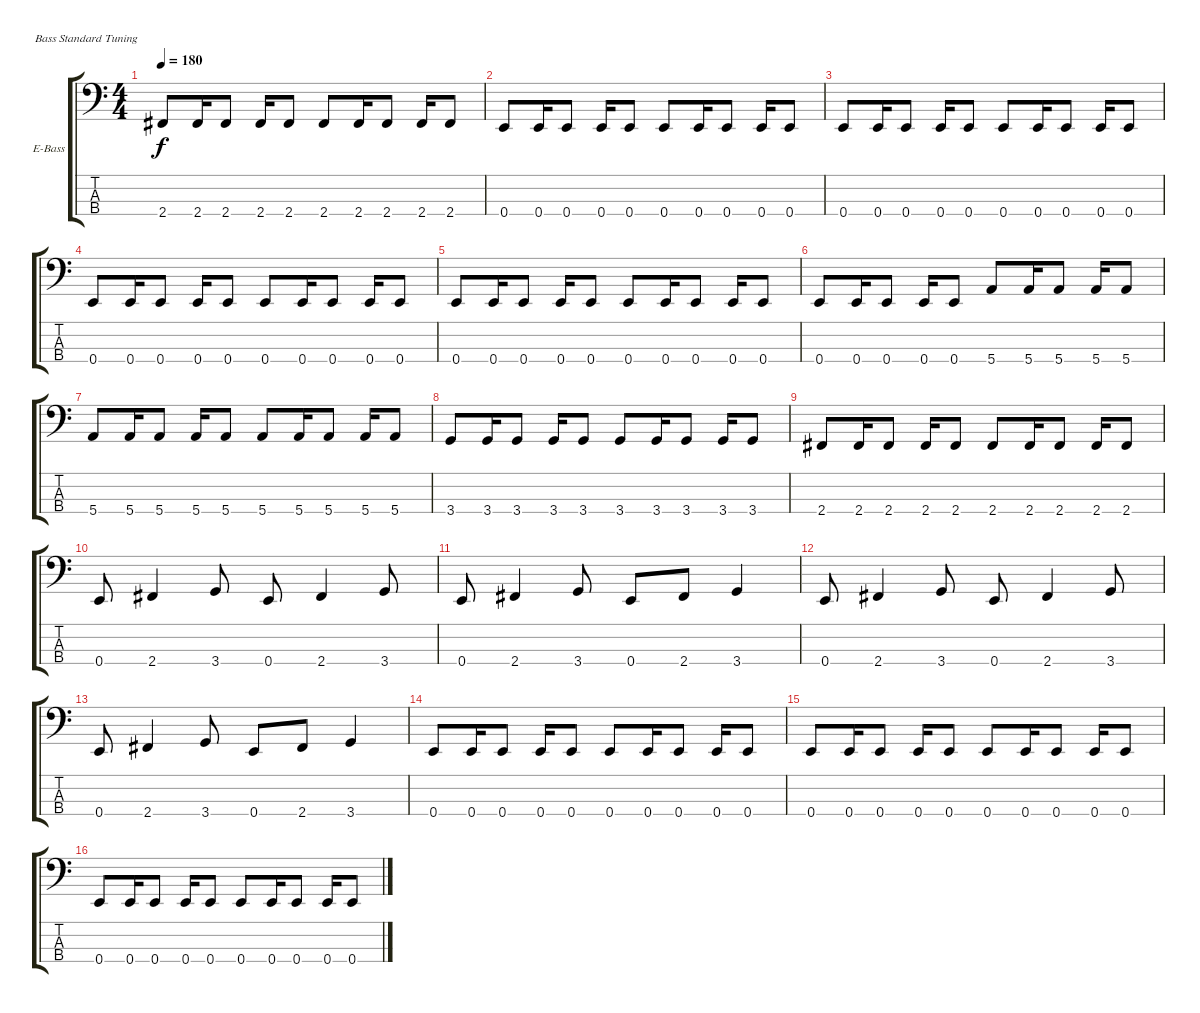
\bracketExtendMode groupsimilarinstruments
\firstSystemTrackNameOrientation horizontal
\otherSystemsTrackNameOrientation horizontal
\track ("Bass" "E-Bass") {instrument electricbassfinger}
\staff {score tabs}
\tuning (G2 D2 A1 E1)
\ts (4 4)
\tempo 180
\clef f4
\ks c
2.4.8{dy f} 2.4.16 2.4.8 2.4.16 2.4.8 2.4.8 2.4.16 2.4.8 2.4.16 2.4.8 |
0.4.8 0.4.16 0.4.8 0.4.16 0.4.8 0.4.8 0.4.16 0.4.8 0.4.16 0.4.8 |
0.4.8 0.4.16 0.4.8 0.4.16 0.4.8 0.4.8 0.4.16 0.4.8 0.4.16 0.4.8 |
0.4.8 0.4.16 0.4.8 0.4.16 0.4.8 0.4.8 0.4.16 0.4.8 0.4.16 0.4.8 |
0.4.8 0.4.16 0.4.8 0.4.16 0.4.8 0.4.8 0.4.16 0.4.8 0.4.16 0.4.8 |
0.4.8 0.4.16 0.4.8 0.4.16 0.4.8 5.4.8 5.4.16 5.4.8 5.4.16 5.4.8 |
5.4.8 5.4.16 5.4.8 5.4.16 5.4.8 5.4.8 5.4.16 5.4.8 5.4.16 5.4.8 |
3.4.8 3.4.16 3.4.8 3.4.16 3.4.8 3.4.8 3.4.16 3.4.8 3.4.16 3.4.8 |
2.4.8 2.4.16 2.4.8 2.4.16 2.4.8 2.4.8 2.4.16 2.4.8 2.4.16 2.4.8 |
0.4.8 2.4.4 3.4.8 0.4.8 2.4.4 3.4.8 |
0.4.8 2.4.4 3.4.8 0.4.8 2.4.8 3.4.4 |
0.4.8 2.4.4 3.4.8 0.4.8 2.4.4 3.4.8 |
0.4.8 2.4.4 3.4.8 0.4.8 2.4.8 3.4.4 |
0.4.8 0.4.16 0.4.8 0.4.16 0.4.8 0.4.8 0.4.16 0.4.8 0.4.16 0.4.8 |
0.4.8 0.4.16 0.4.8 0.4.16 0.4.8 0.4.8 0.4.16 0.4.8 0.4.16 0.4.8 |
0.4.8 0.4.16 0.4.8 0.4.16 0.4.8 0.4.8 0.4.16 0.4.8 0.4.16 0.4.8
